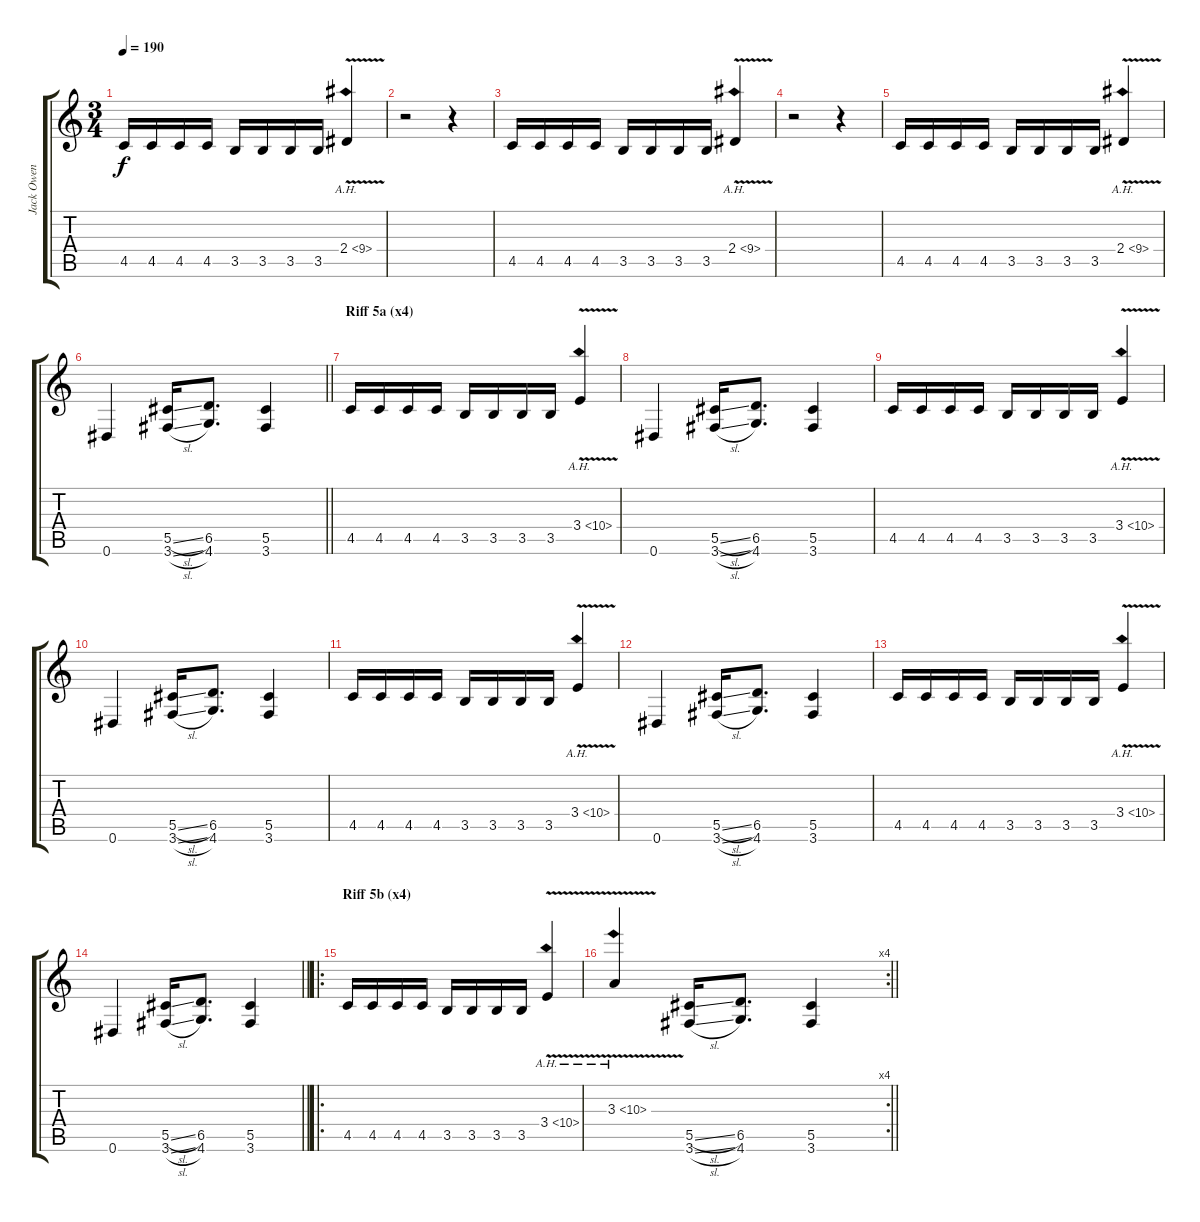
\track ("Jack Owen" "Jack Owen") {instrument distortionguitar}
\staff {score tabs}
\tuning (Eb4 Bb3 Gb3 Db3 Ab2 Eb2) {hide}
\ts (3 4)
\tempo 190
\clef g2
\ks c
4.5.16{dy f} 4.5.16 4.5.16 4.5.16 3.5.16 3.5.16 3.5.16 3.5.16 2.4{ah 7 v}.4 |
r.2 r.4 |
4.5.16 4.5.16 4.5.16 4.5.16 3.5.16 3.5.16 3.5.16 3.5.16 2.4{ah 7 v}.4 |
r.2 r.4 |
4.5.16 4.5.16 4.5.16 4.5.16 3.5.16 3.5.16 3.5.16 3.5.16 2.4{ah 7 v}.4 |
\barLineRight lightlight
0.6.4 (5.5{sl} 3.6{sl}).16 (6.5 4.6).8{d} (5.5 3.6).4 |
\section ("" "Riff 5a (x4)")
4.5.16 4.5.16 4.5.16 4.5.16 3.5.16 3.5.16 3.5.16 3.5.16 3.4{ah 7 v}.4 |
0.6.4 (5.5{sl} 3.6{sl}).16 (6.5 4.6).8{d} (5.5 3.6).4 |
4.5.16 4.5.16 4.5.16 4.5.16 3.5.16 3.5.16 3.5.16 3.5.16 3.4{ah 7 v}.4 |
0.6.4 (5.5{sl} 3.6{sl}).16 (6.5 4.6).8{d} (5.5 3.6).4 |
4.5.16 4.5.16 4.5.16 4.5.16 3.5.16 3.5.16 3.5.16 3.5.16 3.4{ah 7 v}.4 |
0.6.4 (5.5{sl} 3.6{sl}).16 (6.5 4.6).8{d} (5.5 3.6).4 |
4.5.16 4.5.16 4.5.16 4.5.16 3.5.16 3.5.16 3.5.16 3.5.16 3.4{ah 7 v}.4 |
\barLineRight lightlight
0.6.4 (5.5{sl} 3.6{sl}).16 (6.5 4.6).8{d} (5.5 3.6).4 |
\ro
\section ("" "Riff 5b (x4)")
4.5.16 4.5.16 4.5.16 4.5.16 3.5.16 3.5.16 3.5.16 3.5.16 3.4{ah 7 v}.4 |
\rc 4
\barLineRight lightlight
3.3{ah 7 v}.4 (5.5{sl} 3.6{sl}).16 (6.5 4.6).8{d} (5.5 3.6).4
